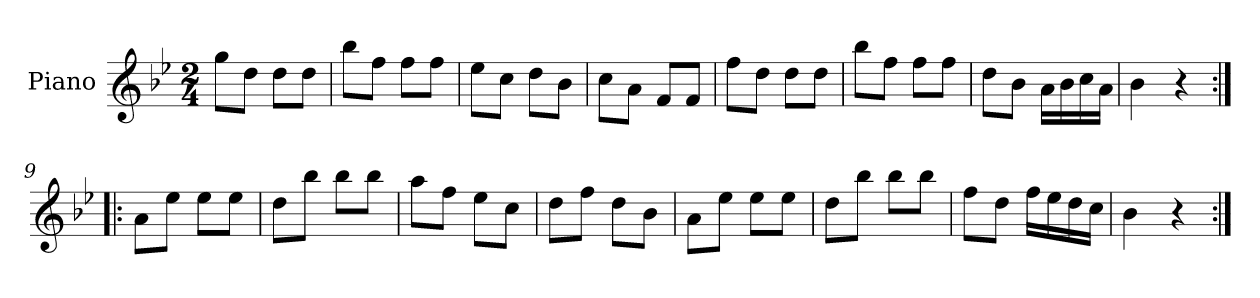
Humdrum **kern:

**kern
*part1
*staff1
*I"Piano
*I'Pno.
*clefG2
*k[b-e-]
*M2/4
=1
8gg\L
8dd\J
8dd\L
8dd\J
=2
8bb-\L
8ff\J
8ff\L
8ff\J
=3
8ee-\L
8cc\J
8dd\L
8b-\J
=4
8cc\L
8a\J
8f/L
8f/J
=5
8ff\L
8dd\J
8dd\L
8dd\J
=6
8bb-\L
8ff\J
8ff\L
8ff\J
=7
8dd\L
8b-\J
16a\LL
16b-\
16cc\
16a\JJ
=8
4b-\
4r
=9:|!|:
8a\L
8ee-\J
8ee-\L
8ee-\J
=10
8dd\L
8bb-\J
8bb-\L
8bb-\J
=11
8aa\L
8ff\J
8ee-\L
8cc\J
=12
8dd\L
8ff\J
8dd\L
8b-\J
=13
8a\L
8ee-\J
8ee-\L
8ee-\J
=14
8dd\L
8bb-\J
8bb-\L
8bb-\J
=15
8ff\L
8dd\J
16ff\LL
16ee-\
16dd\
16cc\JJ
=16
4b-\
4r
=:|!
*-
